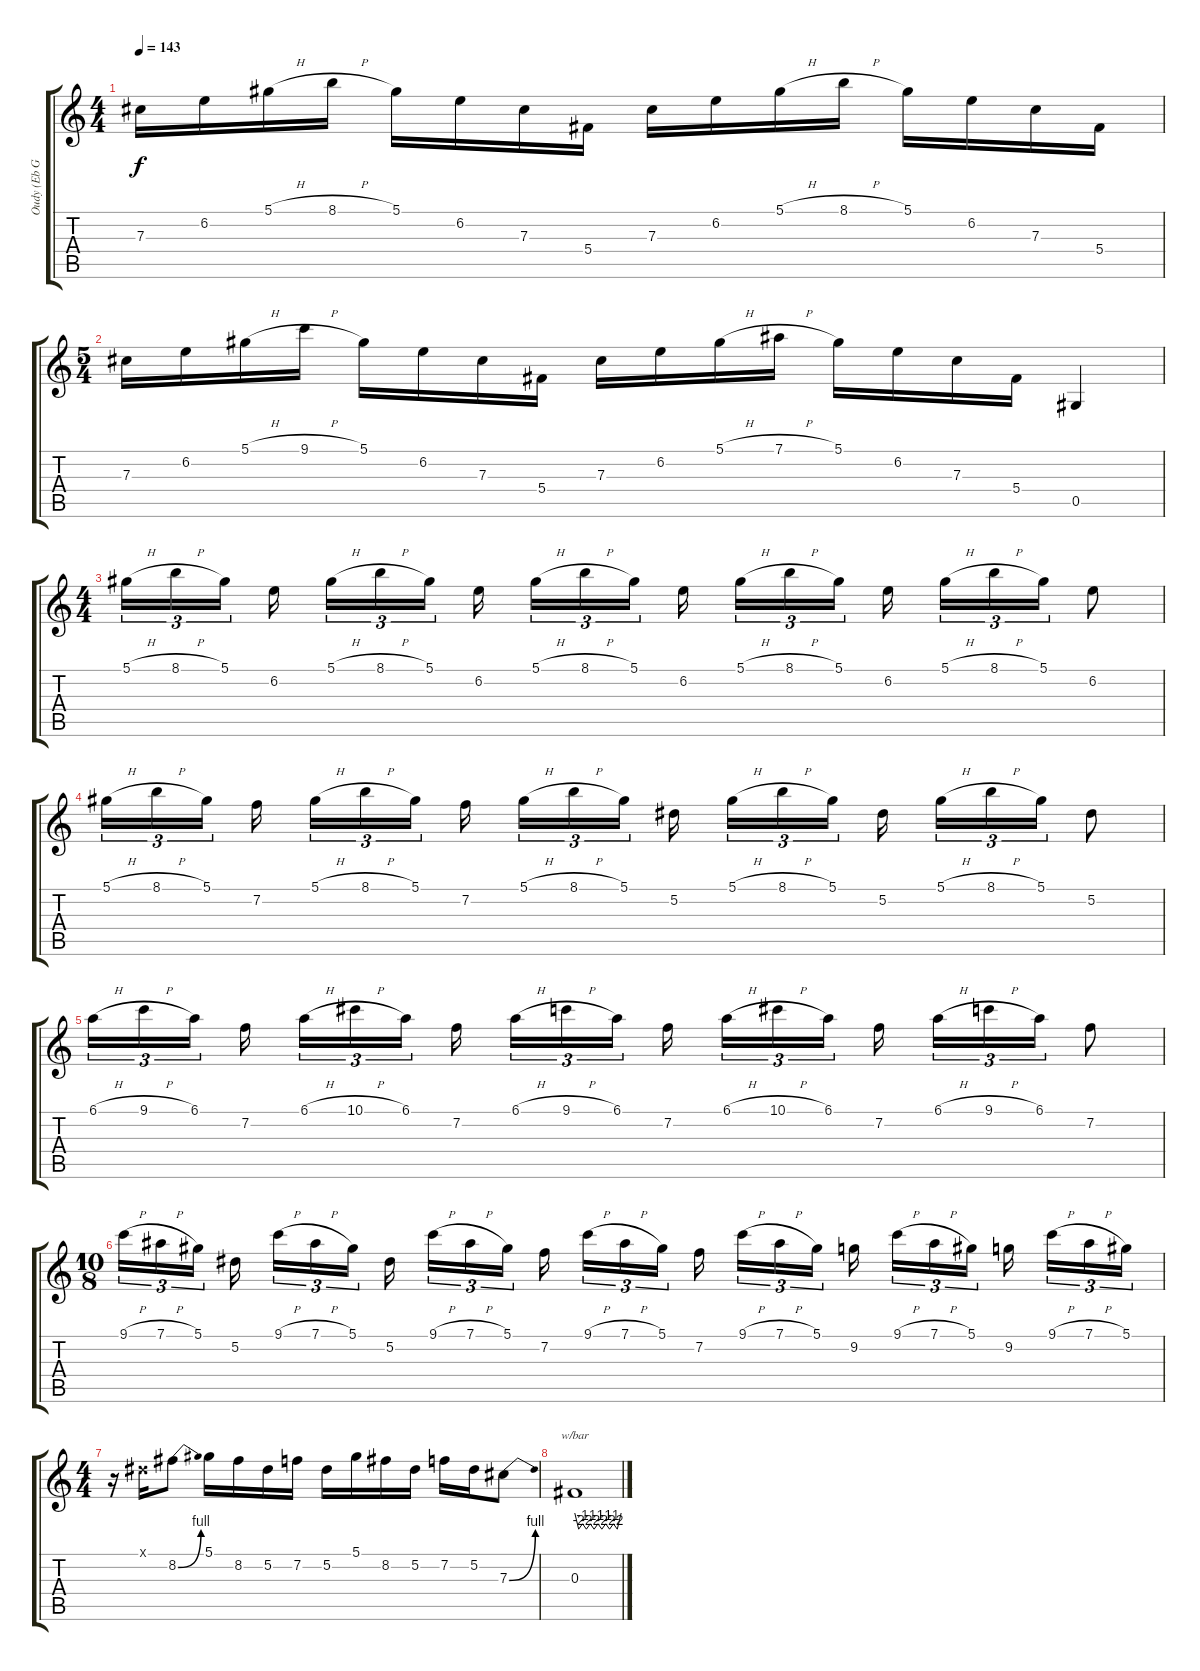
\track ("Oudy (Eb Guitar)" "Oudy (Eb G") {instrument distortionguitar}
\staff {score tabs}
\tuning (Eb4 Bb3 Gb3 Db3 Ab2 Eb2) {hide}
\ts (4 4)
\tempo 143
\clef g2
\ks c
7.3.16{dy f} 6.2.16 5.1{h}.16 8.1{h}.16 5.1.16 6.2.16 7.3.16 5.4.16 7.3.16 6.2.16 5.1{h}.16 8.1{h}.16 5.1.16 6.2.16 7.3.16 5.4.16 |
\ts (5 4)
7.3.16 6.2.16 5.1{h}.16 9.1{h}.16 5.1.16 6.2.16 7.3.16 5.4.16 7.3.16 6.2.16 5.1{h}.16 7.1{h}.16 5.1.16 6.2.16 7.3.16 5.4.16 0.5.4 |
\ts (4 4)
5.1{h}.16{tu (3 2)} 8.1{h}.16{tu (3 2)} 5.1.16{tu (3 2)} 6.2.16 5.1{h}.16{tu (3 2)} 8.1{h}.16{tu (3 2)} 5.1.16{tu (3 2)} 6.2.16 5.1{h}.16{tu (3 2)} 8.1{h}.16{tu (3 2)} 5.1.16{tu (3 2)} 6.2.16 5.1{h}.16{tu (3 2)} 8.1{h}.16{tu (3 2)} 5.1.16{tu (3 2)} 6.2.16 5.1{h}.16{tu (3 2)} 8.1{h}.16{tu (3 2)} 5.1.16{tu (3 2)} 6.2.8 |
5.1{h}.16{tu (3 2)} 8.1{h}.16{tu (3 2)} 5.1.16{tu (3 2)} 7.2.16 5.1{h}.16{tu (3 2)} 8.1{h}.16{tu (3 2)} 5.1.16{tu (3 2)} 7.2.16 5.1{h}.16{tu (3 2)} 8.1{h}.16{tu (3 2)} 5.1.16{tu (3 2)} 5.2.16 5.1{h}.16{tu (3 2)} 8.1{h}.16{tu (3 2)} 5.1.16{tu (3 2)} 5.2.16 5.1{h}.16{tu (3 2)} 8.1{h}.16{tu (3 2)} 5.1.16{tu (3 2)} 5.2.8 |
6.1{h}.16{tu (3 2)} 9.1{h}.16{tu (3 2)} 6.1.16{tu (3 2)} 7.2.16 6.1{h}.16{tu (3 2)} 10.1{h}.16{tu (3 2)} 6.1.16{tu (3 2)} 7.2.16 6.1{h}.16{tu (3 2)} 9.1{h}.16{tu (3 2)} 6.1.16{tu (3 2)} 7.2.16 6.1{h}.16{tu (3 2)} 10.1{h}.16{tu (3 2)} 6.1.16{tu (3 2)} 7.2.16 6.1{h}.16{tu (3 2)} 9.1{h}.16{tu (3 2)} 6.1.16{tu (3 2)} 7.2.8 |
\ts (10 8)
9.1{h}.16{tu (3 2)} 7.1{h}.16{tu (3 2)} 5.1.16{tu (3 2)} 5.2.16 9.1{h}.16{tu (3 2)} 7.1{h}.16{tu (3 2)} 5.1.16{tu (3 2)} 5.2.16 9.1{h}.16{tu (3 2)} 7.1{h}.16{tu (3 2)} 5.1.16{tu (3 2)} 7.2.16 9.1{h}.16{tu (3 2)} 7.1{h}.16{tu (3 2)} 5.1.16{tu (3 2)} 7.2.16 9.1{h}.16{tu (3 2)} 7.1{h}.16{tu (3 2)} 5.1.16{tu (3 2)} 9.2.16 9.1{h}.16{tu (3 2)} 7.1{h}.16{tu (3 2)} 5.1.16{tu (3 2)} 9.2.16 9.1{h}.16{tu (3 2)} 7.1{h}.16{tu (3 2)} 5.1.16{tu (3 2)} |
\ts (4 4)
r.16 0.1{x}.16 8.2{be (bend 0 0 60 4)}.8 5.1.16 8.2.16 5.2.16 7.2.16 5.2.16 5.1.16 8.2.16 5.2.16 7.2.16 5.2.16 7.3{be (bend 0 0 60 4)}.8 |
0.3.1{tbe (custom default 0 0 5 -8 10 -4 15 -8 20 -4 25 -8 30 -4 35 -8 40 -4 45 -8 50 -4 55 -8 60 0)}
